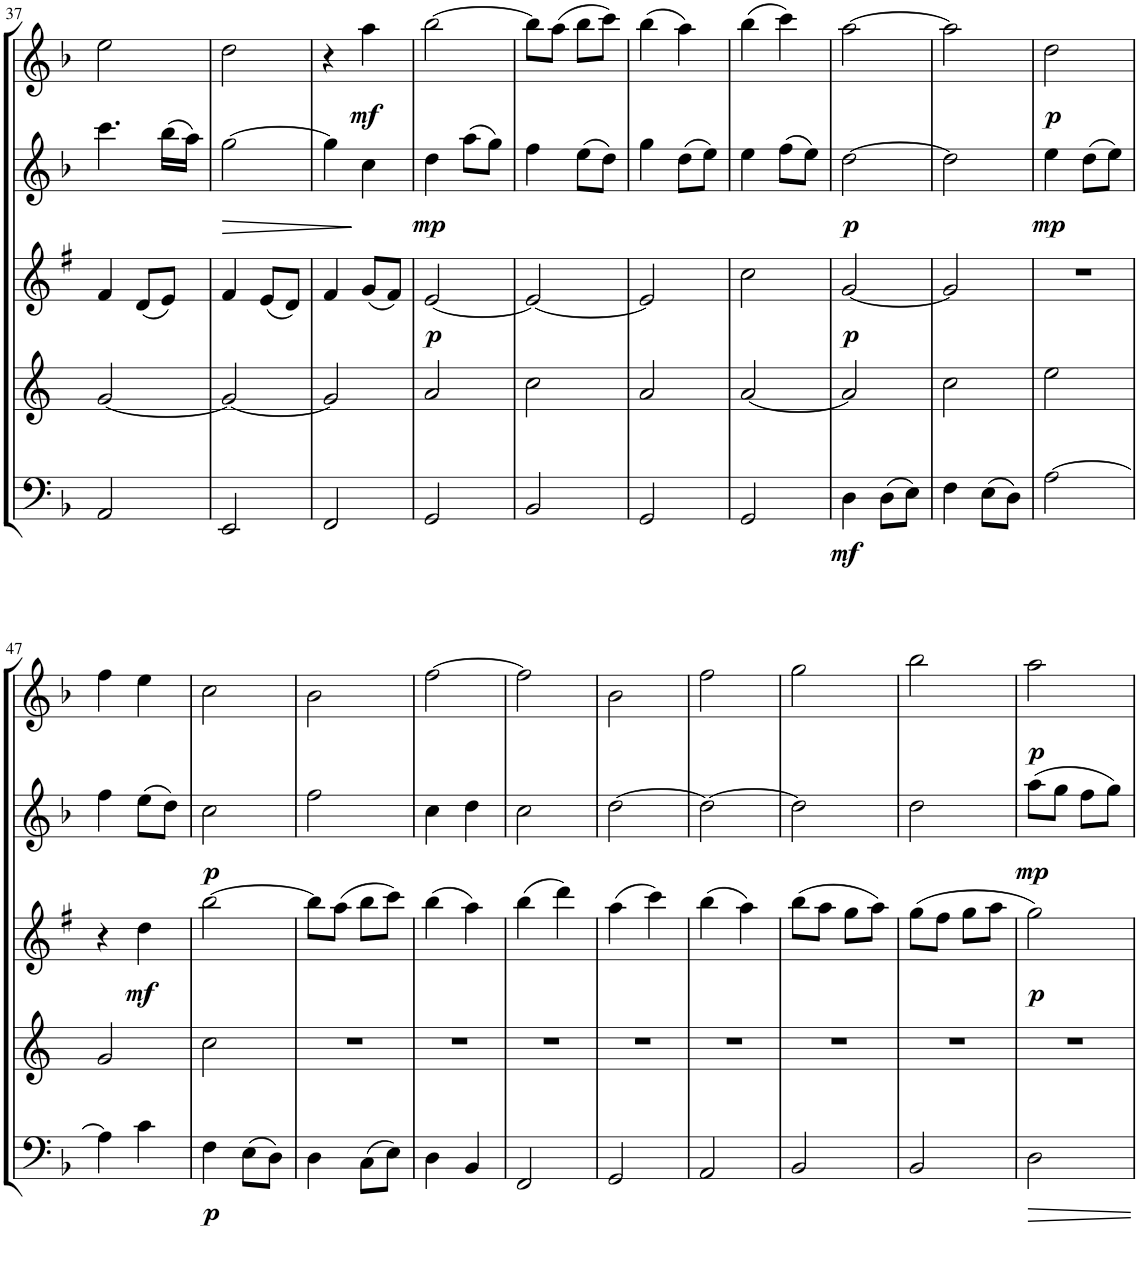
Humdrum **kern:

**kern	**dynam	**kern	**kern	**dynam	**kern	**dynam	**kern	**dynam
*part5	*part5	*part4	*part3	*part3	*part2	*part2	*part1	*part1
*staff5	*staff5	*staff4	*staff3	*staff3	*staff2	*staff2	*staff1	*staff1
*I"Bassoon	*	*I"Horn in F	*I"Bb Clarinet	*	*I"Oboe	*	*I"Flute	*
*I'Bsn	*	*I'Hn	*I'Cl	*	*I'Ob	*	*I'Fl	*
!!LO:PB:g=z
*clefF4	*	*clefG2	*clefG2	*	*clefG2	*	*clefG2	*
*	*	*Trd4c7	*Trd1c2	*	*	*	*	*
*k[b-]	*	*k[]	*k[f#]	*	*k[b-]	*	*k[b-]	*
*M2/4	*	*M2/4	*M2/4	*	*M2/4	*	*M2/4	*
=37	=37	=37	=37	=37	=37	=37	=37	=37
2AA/	.	[2g/	4f#/	.	4.ccc\	.	2ee\	.
.	.	.	(8d/L	.	.	.	.	.
.	.	.	8e/J)	.	(16bb-\LL	.	.	.
.	.	.	.	.	16aa\JJ)	.	.	.
=38	=38	=38	=38	=38	=38	=38	=38	=38
!	!	!	!	!	!	!LO:HP:b	!	!
2EE/	.	2g/_	4f#/	.	[2gg\	>	2dd\	.
.	.	.	(8e/L	.	.	.	.	.
.	.	.	8d/J)	.	.	.	.	.
=39	=39	=39	=39	=39	=39	=39	=39	=39
2FF/	.	2g/]	4f#/	.	4gg\]	.	4r	.
!	!	!	!	!	!	!	!	!LO:DY:b
.	.	.	(8g/L	.	4cc\	]	4aa\	mf
.	.	.	8f#/J)	.	.	.	.	.
=40	=40	=40	=40	=40	=40	=40	=40	=40
!	!	!	!	!LO:DY:b	!	!LO:DY:b	!	!
2GG/	.	2a/	[2e/	p	4dd\	mp	[2bb-\	.
.	.	.	.	.	(8aa\L	.	.	.
.	.	.	.	.	8gg\J)	.	.	.
=41	=41	=41	=41	=41	=41	=41	=41	=41
2BB-/	.	2cc\	2e/_	.	4ff\	.	8bb-\L]	.
.	.	.	.	.	.	.	(8aa\J	.
.	.	.	.	.	(8ee\L	.	8bb-\L	.
.	.	.	.	.	8dd\J)	.	8ccc\J)	.
=42	=42	=42	=42	=42	=42	=42	=42	=42
2GG/	.	2a/	2e/]	.	4gg\	.	(4bb-\	.
.	.	.	.	.	(8dd\L	.	4aa\)	.
.	.	.	.	.	8ee\J)	.	.	.
=43	=43	=43	=43	=43	=43	=43	=43	=43
2GG/	.	[2a/	2cc\	.	4ee\	.	(4bb-\	.
.	.	.	.	.	(8ff\L	.	4ccc\)	.
.	.	.	.	.	8ee\J)	.	.	.
=44	=44	=44	=44	=44	=44	=44	=44	=44
!	!LO:DY:b	!	!	!LO:DY:b	!	!LO:DY:b	!	!
4D\	mf	2a/]	[2g/	p	[2dd\	p	[2aa\	.
(8D\L	.	.	.	.	.	.	.	.
8E\J)	.	.	.	.	.	.	.	.
=45	=45	=45	=45	=45	=45	=45	=45	=45
4F\	.	2cc\	2g/]	.	2dd\]	.	2aa\]	.
(8E\L	.	.	.	.	.	.	.	.
8D\J)	.	.	.	.	.	.	.	.
=46	=46	=46	=46	=46	=46	=46	=46	=46
!	!	!	!	!	!	!LO:DY:b	!	!LO:DY:b
[2A\	.	2ee\	2r	.	4ee\	mp	2dd\	p
.	.	.	.	.	(8dd\L	.	.	.
.	.	.	.	.	8ee\J)	.	.	.
!!LO:LB:g=z
=47	=47	=47	=47	=47	=47	=47	=47	=47
4A\]	.	2g/	4r	.	4ff\	.	4ff\	.
!	!	!	!	!LO:DY:b	!	!	!	!
4c\	.	.	4dd\	mf	(8ee\L	.	4ee\	.
.	.	.	.	.	8dd\J)	.	.	.
=48	=48	=48	=48	=48	=48	=48	=48	=48
!	!LO:DY:b	!	!	!	!	!LO:DY:b	!	!
4F\	p	2cc\	[2bb\	.	2cc\	p	2cc\	.
(8E\L	.	.	.	.	.	.	.	.
8D\J)	.	.	.	.	.	.	.	.
=49	=49	=49	=49	=49	=49	=49	=49	=49
4D\	.	2r	8bb\L]	.	2ff\	.	2b-\	.
.	.	.	(8aa\J	.	.	.	.	.
(8C\L	.	.	8bb\L	.	.	.	.	.
8E\J)	.	.	8ccc\J)	.	.	.	.	.
=50	=50	=50	=50	=50	=50	=50	=50	=50
4D\	.	2r	(4bb\	.	4cc\	.	[2ff\	.
4BB-/	.	.	4aa\)	.	4dd\	.	.	.
=51	=51	=51	=51	=51	=51	=51	=51	=51
2FF/	.	2r	(4bb\	.	2cc\	.	2ff\]	.
.	.	.	4ddd\)	.	.	.	.	.
=52	=52	=52	=52	=52	=52	=52	=52	=52
2GG/	.	2r	(4aa\	.	[2dd\	.	2b-\	.
.	.	.	4ccc\)	.	.	.	.	.
=53	=53	=53	=53	=53	=53	=53	=53	=53
2AA/	.	2r	(4bb\	.	2dd\_	.	2ff\	.
.	.	.	4aa\)	.	.	.	.	.
=54	=54	=54	=54	=54	=54	=54	=54	=54
2BB-/	.	2r	(8bb\L	.	2dd\]	.	2gg\	.
.	.	.	8aa\J	.	.	.	.	.
.	.	.	8gg\L	.	.	.	.	.
.	.	.	8aa\J)	.	.	.	.	.
=55	=55	=55	=55	=55	=55	=55	=55	=55
2BB-/	.	2r	(8gg\L	.	2dd\	.	2bb-\	.
.	.	.	8ff#\J	.	.	.	.	.
.	.	.	8gg\L	.	.	.	.	.
.	.	.	8aa\J	.	.	.	.	.
=56	=56	=56	=56	=56	=56	=56	=56	=56
!	!	!	!	!LO:DY:b	!	!LO:DY:b	!	!LO:DY:b
2D\	.	2r	2gg\)	p	(8aa\L	mp	2aa\	p
.	.	.	.	.	8gg\J	.	.	.
.	.	.	.	.	8ff\L	.	.	.
.	.	.	.	.	8gg\J)	.	.	.
=	=	=	=	=	=	=	=	=
*-	*-	*-	*-	*-	*-	*-	*-	*-
